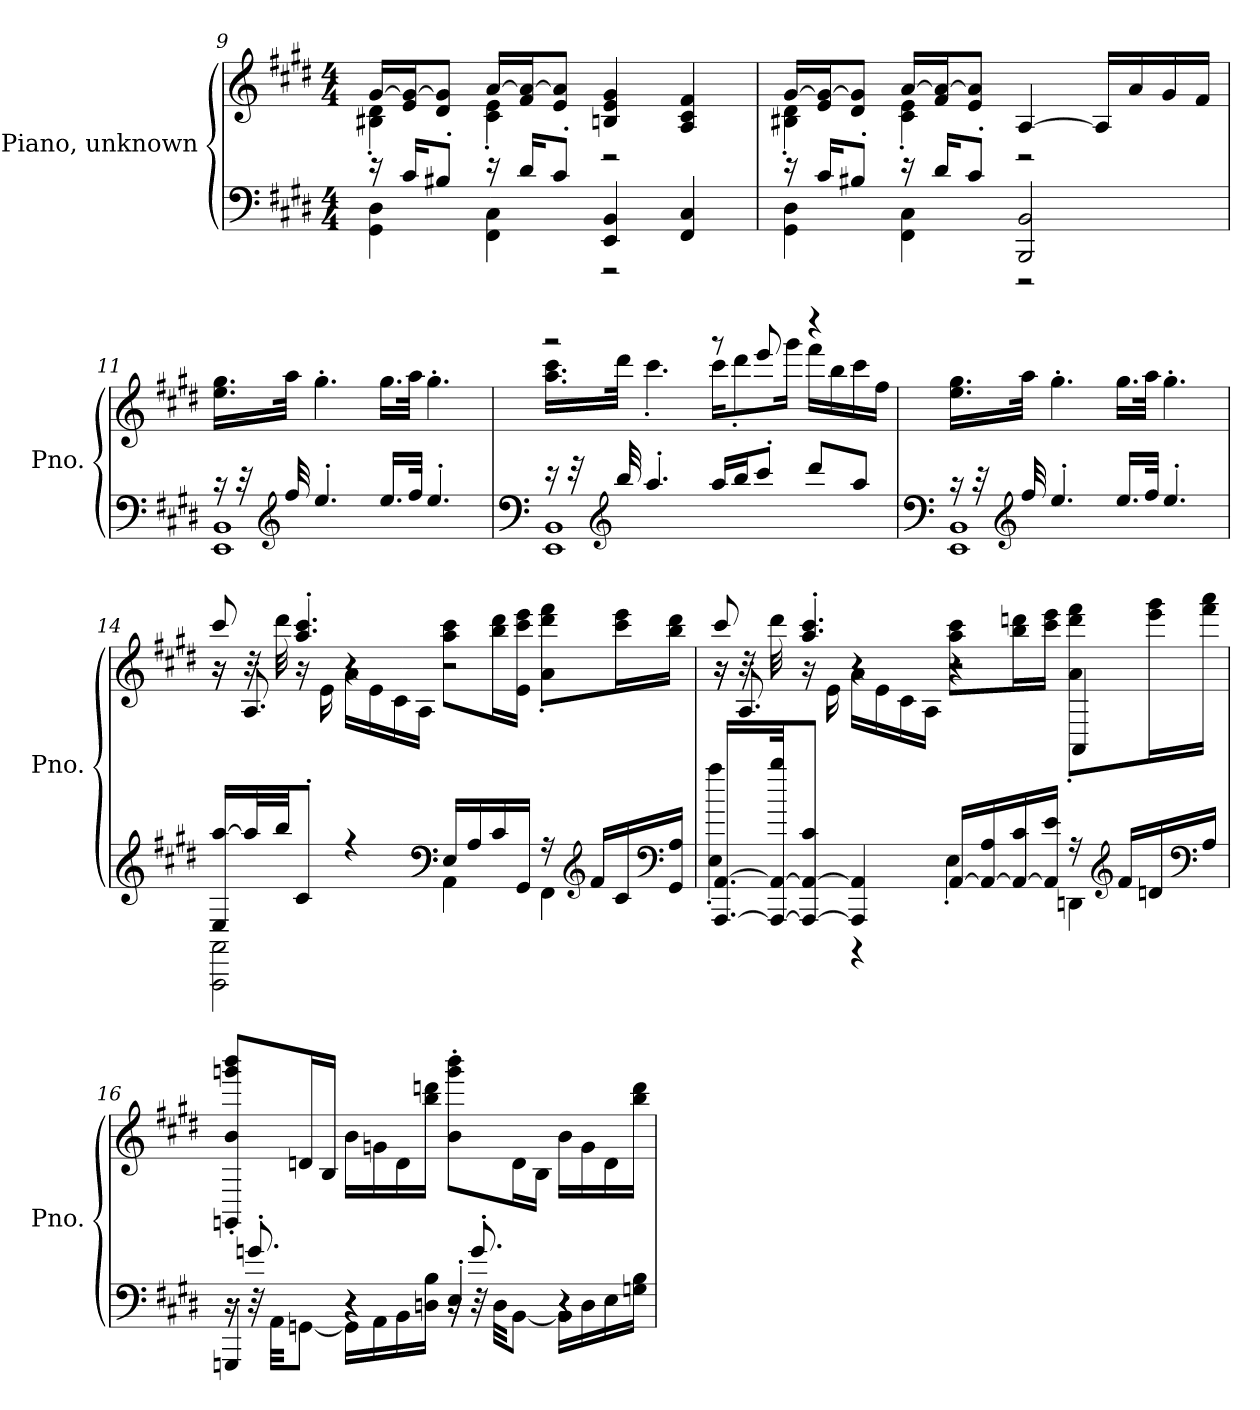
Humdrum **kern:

**kern	**kern
*part1	*part1
*staff2	*staff1
*I"Piano, unknown	*
*I'Pno.	*
*clefF4	*clefG2
*k[f#c#g#d#]	*k[f#c#g#d#]
*M4/4	*M4/4
=9	=9
*^	*^
16r	4GG#\ 4D#\	[16g#/LL	4B#X\' 4d#\'
16c#/KL	.	16e/ 16g#/_J	.
8B#X'/J	.	8d#/ 8g#/]J	.
16r	4FF#\ 4C#\	[16a/LL	4c#\' 4e\'
16d#/KL	.	16f#/ 16a/_J	.
8c#'/J	.	8e/ 8a/]J	.
4EE/ 4BB/	2r	4Bn/ 4e/ 4g#/	2r
4FF#/ 4C#/	.	4A/ 4c#/ 4f#/	.
!!LO:LB:g=z	!!
=10	=10	=10	=10
16r	4GG#\ 4D#\	[16g#/LL	4B#X\' 4d#\'
16c#/KL	.	16e/ 16g#/_J	.
8B#X'/J	.	8d#/ 8g#/]J	.
16r	4FF#\ 4C#\	[16a/LL	4c#\' 4e\'
16d#/KL	.	16f#/ 16a/_J	.
8c#'/J	.	8e/ 8a/]J	.
2BBB/ 2BB/	2r	[4A/	2r
.	.	16A/LL]	.
.	.	16a/	.
.	.	16g#/	.
.	.	16f#/JJ	.
*	*	*v	*v
=11	=11	=11
16r	1EE 1BB	16.ee\ 16.gg#\LL
32r	.	.
*clefG2	*	*
32ff#/	.	32aa\JJk
4.ee'/	.	4.gg#'\
16.ee/LL	.	16.gg#\LL
32ff#/JJk	.	32aa\JJk
4.ee'/	.	4.gg#'\
!!LO:LB:g=z
=12	=12	=12
*clefF4	*	*
*	*	*^
16r	1EE 1BB	2r	16.aa\ 16.ccc#\LL
32r	.	.	.
*clefG2	*	*	*
32bb/	.	.	32ddd#\JJk
4.aa'/	.	.	4.ccc#'\
16aa/LL	.	8r	16ccc#\KL
16bb/J	.	.	8ddd#'\
8ccc#'/J	.	8eee/	.
.	.	.	16ggg#\Jk
8ddd#/L	.	4r	16fff#\LL
.	.	.	16bb\
8aa/J	.	.	16ccc#\
.	.	.	16ff#\JJ
*	*	*v	*v
=13	=13	=13
*clefF4	*	*
16r	1EE 1BB	16.ee\ 16.gg#\LL
32r	.	.
*clefG2	*	*
32ff#/	.	32aa\JJk
4.ee'/	.	4.gg#'\
16.ee/LL	.	16.gg#\LL
32ff#/JJk	.	32aa\JJk
4.ee'/	.	4.gg#'\
!!LO:LB:g=z
=14	=14	=14
*	*	*^
*	*	*	*^
16E/ [16aa/LL	2AAA\ 2AA\	8ccc#/	16r	16r
32aa/L]	.	.	32r	8.A'/
32bb/JJ	.	.	32ddd#\	.
8c#'/J	.	4.aa/' 4.ccc#/'	16r	.
.	.	.	16e\	.
4r	.	.	16a\LL	4r
.	.	.	16e\	.
.	.	.	16c#\	.
.	.	.	16A\JJ	.
*clefF4	*	*	*	*
16E/LL	4AA\	2r	8aa\ 8ccc#\L	2r
16A/	.	.	.	.
16c#/	.	.	16bb\ 16ddd#\L	.
16GG#/JJ	.	.	16e\ 16ccc#\ 16eee\JJ	.
16r	4FF#\	.	8a\' 8ddd#\' 8fff#\'L	.
*clefG2	*	*	*	*
16f#/LL	.	.	.	.
16c#/	.	.	16ccc#\ 16eee\L	.
*clefF4	*	*	*	*
16GG#/ 16A/JJ	.	.	16bb\ 16ddd#\JJ	.
!!LO:LB:g=z	!!	!!
=15	=15	=15	=15	=15
[16.AAA/ [16.AA/LL	4E\' 4aa\'	8ccc#/	16r	16r
.	.	.	32r	8.A'/
32AAA/_ 32AA/_ 32bb/JK	.	.	32ddd#\	.
8AAA/_ 8AA/_ 8c#/J	.	4.aa/' 4.ccc#/'	16r	.
.	.	.	16e\	.
4AAA/] 4AA/]	4r	.	16a\LL	4r
.	.	.	16e\	.
.	.	.	16c#\	.
.	.	.	16A\JJ	.
[16AA/LL	4E'\	2r	8aa\ 8ccc#\L	4r
16AA/_ 16A/	.	.	.	.
16AA/_ 16c#/	.	.	16bb\ 16dddn\L	.
16AA/] 16e/JJ	.	.	16ccc#\ 16eee\JJ	.
16r	4DDn\	.	8a\' 8ddd\' 8fff#\'L	4AA/
*clefG2	*	*	*	*
16f#/LL	.	.	.	.
16dn/	.	.	16eee\ 16ggg#\L	.
*clefF4	*	*	*	*
16A/JJ	.	.	16fff#\ 16aaa\JJ	.
*	*	*v	*v	*v
!!LO:LB:g=z
=16	=16	=16
*	*^	*
16r	16r	4GGGn'/	8GGn/' 8b/' 8gggn/' 8bbb/'L
8.gn'/	32r	.	.
.	32AA\KKL	.	.
.	[8GGn\J	.	16dn/L
.	.	.	16B/JJ
4r	16GG\LL]	4r	16b\LL
.	16AA\	.	16gn\
.	16BB\	.	16d\
.	16Dn\ 16B\JJ	.	16bb\ 16dddn\JJ
16r	16r	4E'/	8b\' 8ggg\' 8bbb\'L
8.g'/	32r	.	.
.	32D\KKL	.	.
.	[8BB\J	.	16d\L
.	.	.	16B\JJ
4r	16BB\LL]	4r	16b\LL
.	16D\	.	16g\
.	16E\	.	16d\
.	16Gn\ 16B\JJ	.	16bb\ 16ddd\JJ
*v	*v	*v	*
=	=
*-	*-
